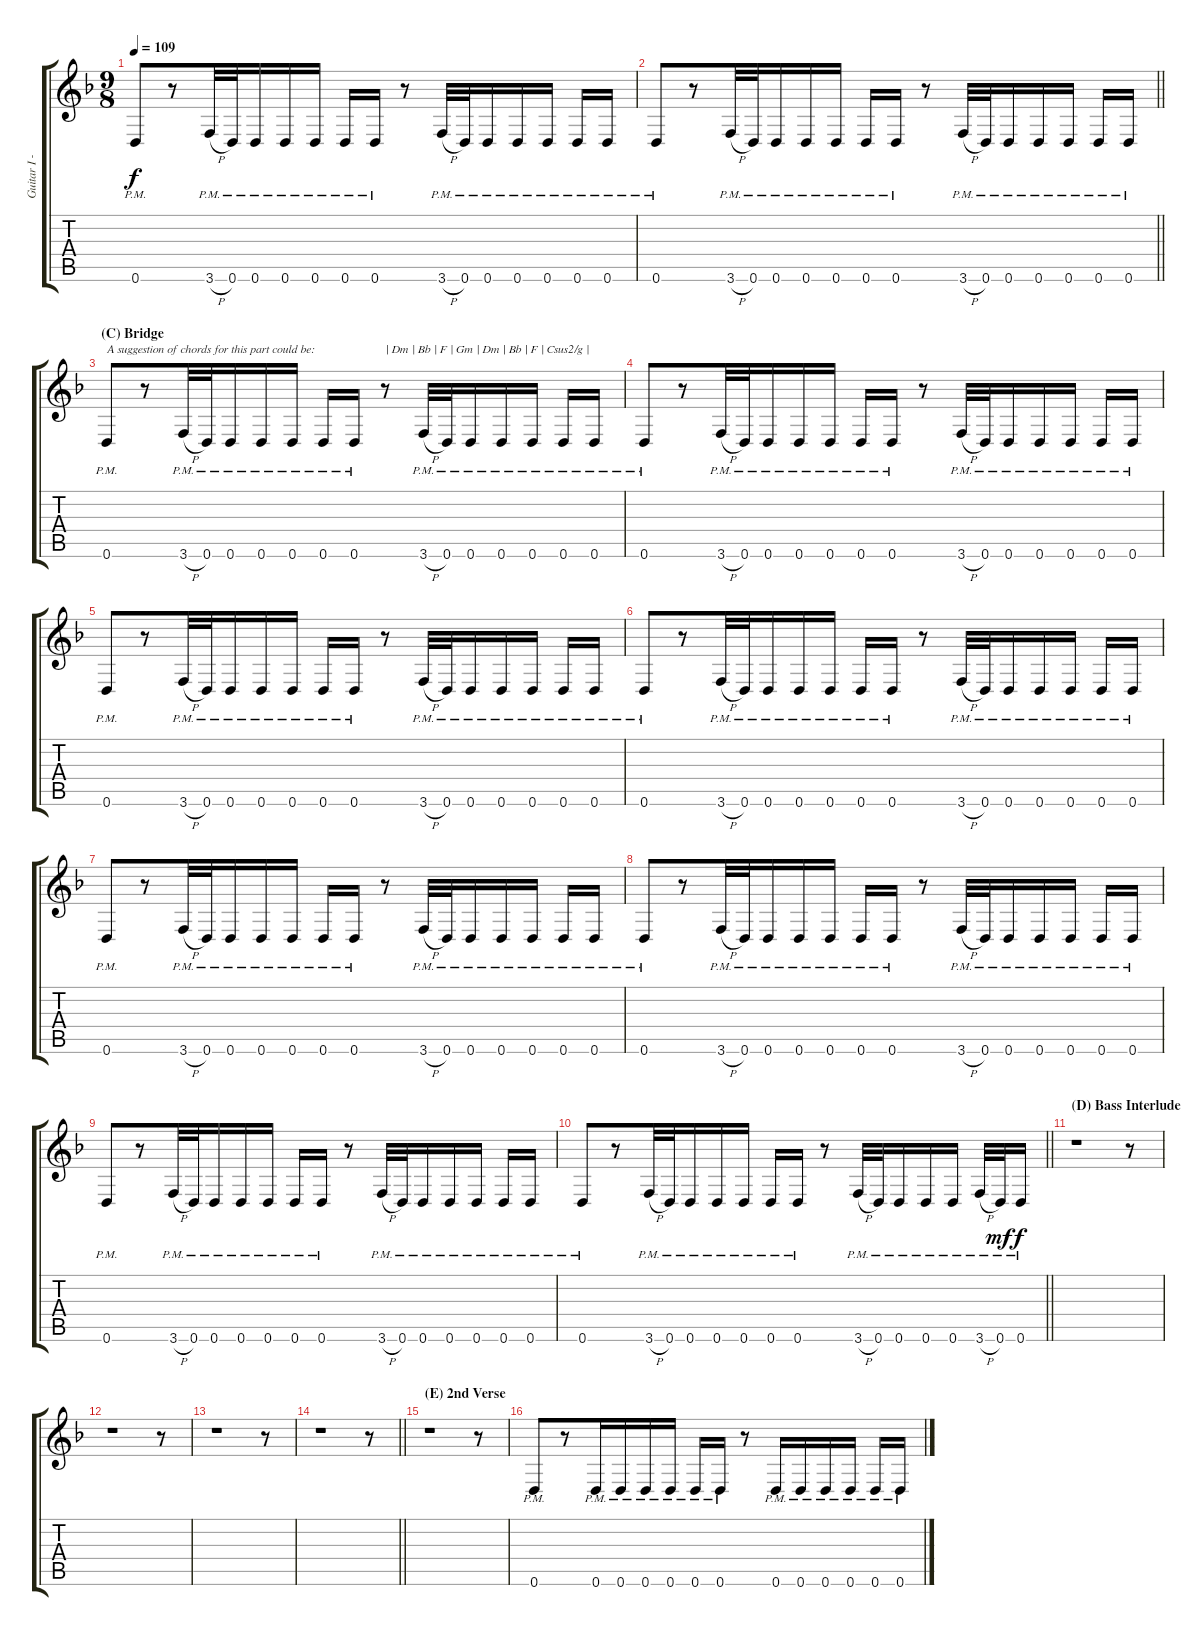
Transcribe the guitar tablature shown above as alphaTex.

\track ("Guitar I - Adam" "Guitar I -") {instrument distortionguitar}
\staff {score tabs}
\tuning (E4 B3 G3 D3 A2 D2) {hide}
\ts (9 8)
\tempo 109
\clef g2
\ks dminor
0.6{pm}.8{dy f} r.8 3.6{h pm}.32 0.6{pm}.32 0.6{pm}.16{beam merge} 0.6{pm}.16 0.6{pm}.16{beam split} 0.6{pm}.16 0.6{pm}.16 r.8 3.6{h pm}.32 0.6{pm}.32 0.6{pm}.16 0.6{pm}.16 0.6{pm}.16{beam split} 0.6{pm}.16 0.6{pm}.16 |
\barLineRight lightlight
0.6{pm}.8 r.8 3.6{h pm}.32 0.6{pm}.32 0.6{pm}.16{beam merge} 0.6{pm}.16 0.6{pm}.16{beam split} 0.6{pm}.16 0.6{pm}.16 r.8 3.6{h pm}.32 0.6{pm}.32 0.6{pm}.16 0.6{pm}.16 0.6{pm}.16{beam split} 0.6{pm}.16 0.6{pm}.16 |
\section ("" "(C) Bridge")
0.6{pm}.8{txt "A suggestion of chords for this part could be:"} r.8 3.6{h pm}.32 0.6{pm}.32 0.6{pm}.16{beam merge} 0.6{pm}.16 0.6{pm}.16{beam split} 0.6{pm}.16 0.6{pm}.16 r.8{txt "| Dm | Bb | F | Gm | Dm | Bb | F | Csus2/g |"} 3.6{h pm}.32 0.6{pm}.32 0.6{pm}.16 0.6{pm}.16 0.6{pm}.16{beam split} 0.6{pm}.16 0.6{pm}.16 |
0.6{pm}.8 r.8 3.6{h pm}.32 0.6{pm}.32 0.6{pm}.16{beam merge} 0.6{pm}.16 0.6{pm}.16{beam split} 0.6{pm}.16 0.6{pm}.16 r.8 3.6{h pm}.32 0.6{pm}.32 0.6{pm}.16 0.6{pm}.16 0.6{pm}.16{beam split} 0.6{pm}.16 0.6{pm}.16 |
0.6{pm}.8 r.8 3.6{h pm}.32 0.6{pm}.32 0.6{pm}.16{beam merge} 0.6{pm}.16 0.6{pm}.16{beam split} 0.6{pm}.16 0.6{pm}.16 r.8 3.6{h pm}.32 0.6{pm}.32 0.6{pm}.16 0.6{pm}.16 0.6{pm}.16{beam split} 0.6{pm}.16 0.6{pm}.16 |
0.6{pm}.8 r.8 3.6{h pm}.32 0.6{pm}.32 0.6{pm}.16{beam merge} 0.6{pm}.16 0.6{pm}.16{beam split} 0.6{pm}.16 0.6{pm}.16 r.8 3.6{h pm}.32 0.6{pm}.32 0.6{pm}.16 0.6{pm}.16 0.6{pm}.16{beam split} 0.6{pm}.16 0.6{pm}.16 |
0.6{pm}.8 r.8 3.6{h pm}.32 0.6{pm}.32 0.6{pm}.16{beam merge} 0.6{pm}.16 0.6{pm}.16{beam split} 0.6{pm}.16 0.6{pm}.16 r.8 3.6{h pm}.32 0.6{pm}.32 0.6{pm}.16 0.6{pm}.16 0.6{pm}.16{beam split} 0.6{pm}.16 0.6{pm}.16 |
0.6{pm}.8 r.8 3.6{h pm}.32 0.6{pm}.32 0.6{pm}.16{beam merge} 0.6{pm}.16 0.6{pm}.16{beam split} 0.6{pm}.16 0.6{pm}.16 r.8 3.6{h pm}.32 0.6{pm}.32 0.6{pm}.16 0.6{pm}.16 0.6{pm}.16{beam split} 0.6{pm}.16 0.6{pm}.16 |
0.6{pm}.8 r.8 3.6{h pm}.32 0.6{pm}.32 0.6{pm}.16{beam merge} 0.6{pm}.16 0.6{pm}.16{beam split} 0.6{pm}.16 0.6{pm}.16 r.8 3.6{h pm}.32 0.6{pm}.32 0.6{pm}.16 0.6{pm}.16 0.6{pm}.16{beam split} 0.6{pm}.16 0.6{pm}.16 |
\barLineRight lightlight
0.6{pm}.8 r.8 3.6{h pm}.32 0.6{pm}.32 0.6{pm}.16{beam merge} 0.6{pm}.16 0.6{pm}.16{beam split} 0.6{pm}.16 0.6{pm}.16 r.8 3.6{h pm}.32 0.6{pm}.32 0.6{pm}.16 0.6{pm}.16 0.6{pm}.16{beam split} 3.6{h pm}.32 0.6{pm}.32{dy mf} 0.6{pm}.16{dy f} |
\section ("" "(D) Bass Interlude")
r.1 r.8 |
r.1 r.8 |
r.1 r.8 |
\barLineRight lightlight
r.1 r.8 |
\section ("" "(E) 2nd Verse")
r.1 r.8 |
0.6{pm}.8 r.8 0.6{pm}.16 0.6{pm}.16{beam merge} 0.6{pm}.16 0.6{pm}.16{beam split} 0.6{pm}.16{beam merge} 0.6{pm}.16 r.8 0.6{pm}.16 0.6{pm}.16 0.6{pm}.16 0.6{pm}.16{beam split} 0.6{pm}.16 0.6{pm}.16
